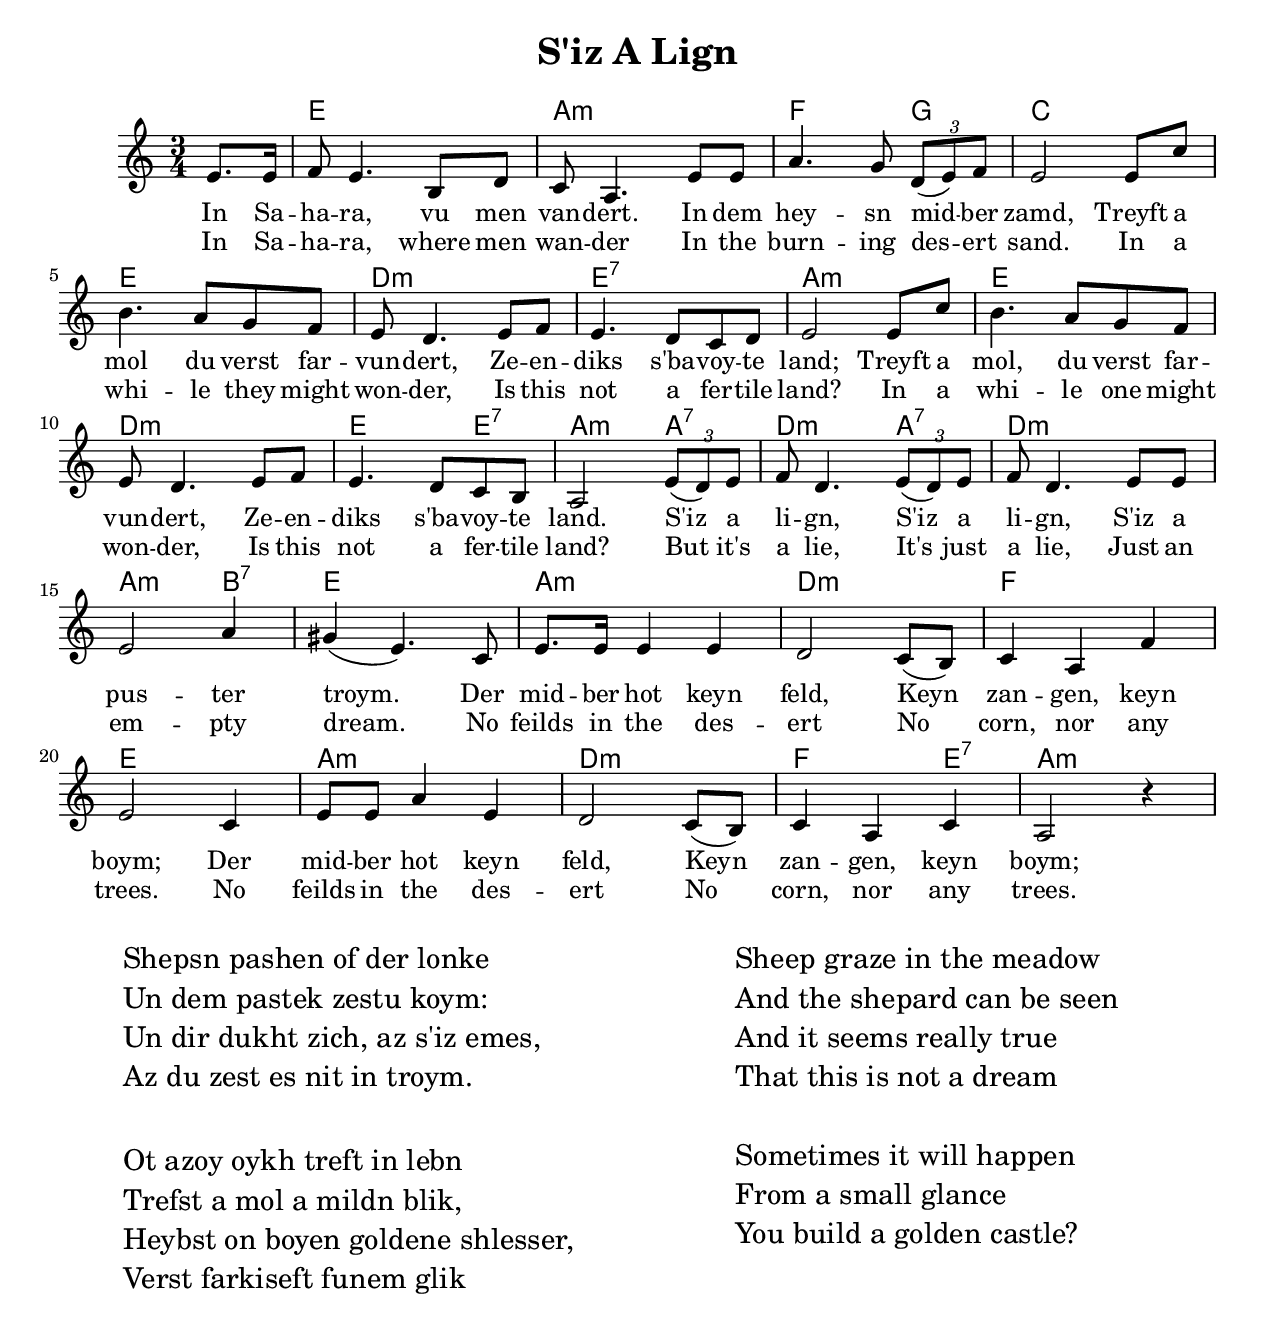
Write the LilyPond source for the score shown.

\version "2.18.0"
\include "english.ly"
\paper{
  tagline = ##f
  print-all-headers = ##t
  #(set-paper-size "letter")
}
date = #(strftime "%d-%m-%Y" (localtime (current-time)))

%\markup{ \italic{ " Updated " \date  }  }

%\markup{ Got something to say? }

global = {
  \clef treble
  \key a \minor
  \time 3/4
  \set Score.markFormatter = #format-mark-box-alphabet
}

%#################################### Melody ########################
melody = \relative c' {
  \global
  \partial 16*4 e8. e16   %lead in notes
  f8 e4. b8 d
  c8 a4. e'8 e
  a4. g8 \tuplet 3/2{d8(e) f}|
  e2 e8 c'

  b4. a8 g f
  e8 d4. e8 f
  e4. d8 c d
  e2 e8 c'

  b4. a8 g f
  e8 d4. e8 f
  e4. d8 c b
  a2 \tuplet 3/2{e'8(d) e}|

  f8 d4. \tuplet 3/2 {e8(d) e}| %d4 in book
  f8 d4. e8 e|
  e2 a4
  gs4 (e4.) c8

  e8. e16 e4 e
  d2 c8(b)|
  c4 a f'
  e2 c4

  e8 e a4 e
  d2 c8(b)
  c4 a c
  a2 r4

  %\alternative { { }{ } }


  % \alternative { { }{ } }

}
%################################# Lyrics #####################
\addlyrics{

  In Sa -- ha -- ra, vu men van -- dert.
  In dem hey -- sn mid -- ber  zamd,
  Treyft a mol du verst far -- vun -- dert,
  Ze -- en -- diks s'ba -- voy -- te land;
  Treyft a mol, du verst far -- vun -- dert,
  Ze -- en -- diks s'ba -- voy -- te land.

  S'iz a li -- gn,
  S'iz a li -- gn,
  S'iz a pus -- ter troym.
  Der mid -- ber hot keyn feld,
  Keyn zan -- gen, keyn boym;
  Der mid -- ber hot keyn feld,
  Keyn zan -- gen, keyn boym;

}
\addlyrics {
  In Sa -- ha -- ra, where men wan --  der
  In the burn -- ing des -- ert sand.
  In a whi -- le they might won -- der,
  Is this not a fer -- tile land?
  In a whi -- le one might won -- der,
  Is this not a fer -- tile land?

  But it's a lie,
  It's just a lie,
  Just an em -- pty dream.
  No feilds in the des -- ert
  No corn, nor any trees.
  No feilds in the des -- ert
  No corn, nor any trees.
}
%################################# Chords #######################
harmonies = \chordmode {
  \skip 8*2
  e4*3
  a4*3:m
  f4*2
  g4
  c4*3
  %a4*3:m
  e4*3
  d4*3:m
  e4*3:7
  %a4*6:m
  a4*3:m
  e4*3
  % change above
  d4*3:m
  e4*2
  e4:7
  a2:m
  a4:7
  d2:m
  a4:7
  d4*3:m
  a2:m
  b4:7
  e4*3
  a4*3:m
  d4*3:m
  f4*3
  e4*3
  a4*3:m
  d4*3:m
  f4*2
  %new chord last time only
  e4:7
  a4*3:m
}

\score {
  <<
    \new ChordNames {
      \set chordChanges = ##t
      #(set-paper-size "letter")
      #(set-paper-size "letter")
      \harmonies
    }
    \new Staff
    \melody
  >>
  \header{
    title= "S'iz A Lign"
    subtitle=""
    composer= ""
    instrument =""
    arranger= ""
  }
  \layout{indent = 1.0\cm}
  \midi {
    \tempo 4 = 120

    % \midi { }
  }
}

% more verses:
\markup{}
\markup {
  \fontsize #2
  \fill-line {
    \hspace #0.1 % distance from left margin
    \column {
      \line {
        ""
        \column {
          "\n"
          "Shepsn pashen of der lonke"
          "Un dem pastek zestu koym:"
          "Un dir dukht zich, az s'iz emes,"
          "Az du zest es nit in troym."
        }
      }
      \hspace #0.2 % vertical distance between verses
      \line {
        ""
        \column {
          "\n"
          "Ot azoy oykh treft in lebn"
          "Trefst a mol a mildn blik,"
          "Heybst on boyen goldene shlesser,"
          "Verst farkiseft funem glik"
        }
      }
    }
    \hspace #0.1  % horiz. distance between columns
    \column {
      \line {
        ""
        \column {
          "\n"
          "Sheep graze in the meadow"
          "And the shepard can be seen"
          "And it seems really true"
          "That this is not a dream"
        }
      }
      \hspace #0.2 % distance between verses
      \line {
        ""
        \column {
          "\n"
          "Sometimes it will happen"
          "From a small glance"
          "You build a golden castle?"
          ""
        }
      }
    }
    \hspace #0.1 % distance to right margin
  }
}

